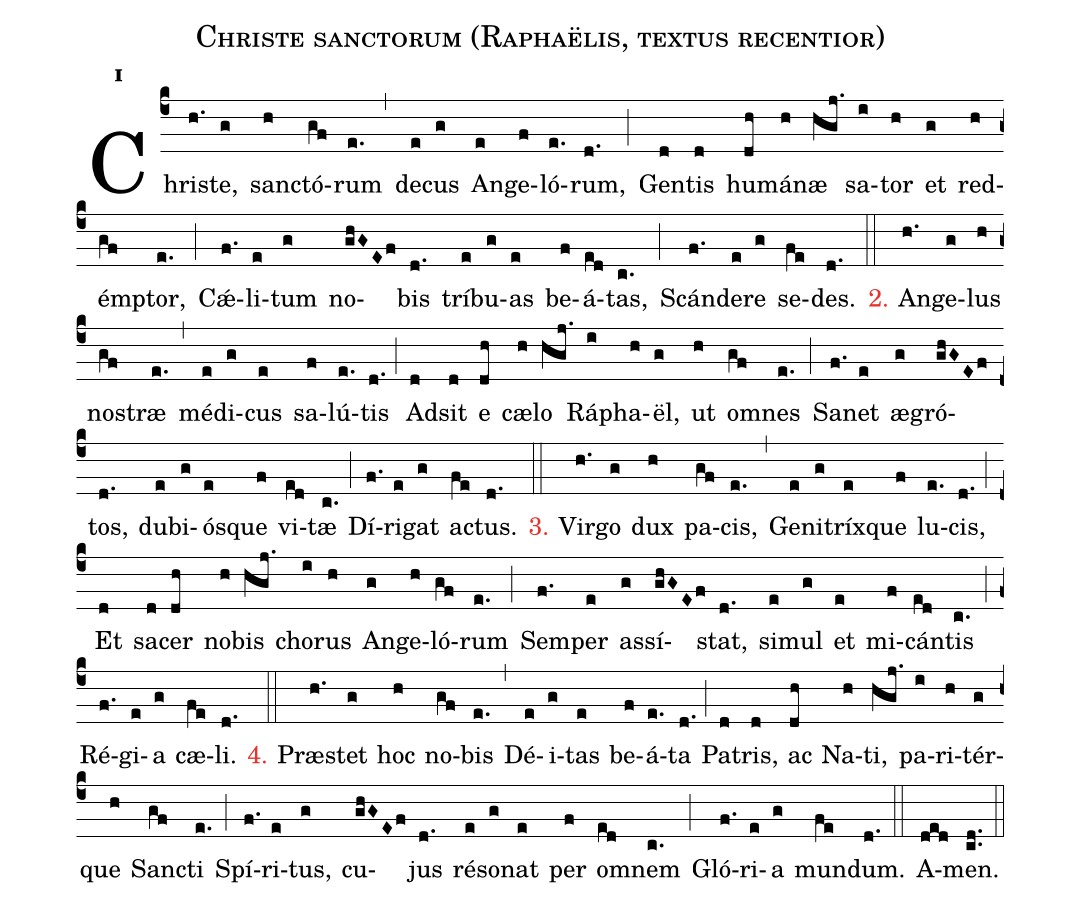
name:Christe sanctorum (Raphaëlis, textus recentior);
office-part:hy;
mode:1;
%%
initial-style: 1;
name: Christe Sanctorum;
mode:1;
office-part: Hymnus;
annotation: Hymn.;
annotation:i;
nabc-lines:1;
%%
(c4) Chris(h.)te,(g) sanc(h)tó(gf)rum(e.) (,) de(e)cus(g) An(e)ge(f)ló(e.)rum,(d.) (;)
Gen(d)tis(d) hu(dh)má(h)næ(hgj.) sa(i)tor(h) et(g) red(h)émp(gf)tor,(e.) (;)
Cǽ(f.)li(e)tum(g) no(ghGEf)bis(d.) trí(e)bu(g)as(e) be(f)á(ed)tas,(c.) (;)
Scán(f.)de(e)re(g) se(fe)des.(d.) (::)

<c>2.</c> An(h.)ge(g)lus(h) nos(gf)træ(e.) (,) mé(e)di(g)cus(e) sa(f)lú(e.)tis(d.) (;)
Ad(d)sit(d) e(dh) cæ(h)lo(hgj.) Rá(i)pha(h)ël,(g) ut(h) om(gf)nes(e.) (;)
Sa(f.)net(e) æ(g)gró(ghGEf)tos,(d.) du(e)bi(g)ós(e)que(f) vi(ed)tæ(c.) (;)
Dí(f.)ri(e)gat(g) ac(fe)tus.(d.) (::)

<c>3.</c> Vir(h.)go(g) dux(h) pa(gf)cis,(e.) (,) Ge(e)ni(g)tríx(e)que(f) lu(e.)cis,(d.) (;)
Et(d) sa(d)cer(dh) no(h)bis(hgj.) cho(i)rus(h) An(g)ge(h)ló(gf)rum(e.) (;)
Sem(f.)per(e) as(g)sí(ghGEf)stat,(d.) si(e)mul(g) et(e) mi(f)cán(ed)tis(c.) (;)
Ré(f.)gi(e)a(g) cæ(fe)li.(d.) (::)

<c>4.</c> Præs(h.)tet(g) hoc(h) no(gf)bis(e.) (,) Dé(e)i(g)tas(e) be(f)á(e.)ta(d.) (;)
Pa(d)tris,(d) ac(dh) Na(h)ti,(hgj.) pa(i)ri(h)tér(g)que(h) Sanc(gf)ti(e.) (;)
Spí(f.)ri(e)tus,(g) cu(ghGEf)jus(d.) ré(e)so(g)nat(e) per(f) om(ed)nem(c.) (;)
Gló(f.)ri(e)a(g) mun(fe)dum.(d.) (::)

A(ded)men.(cd..) (::)
